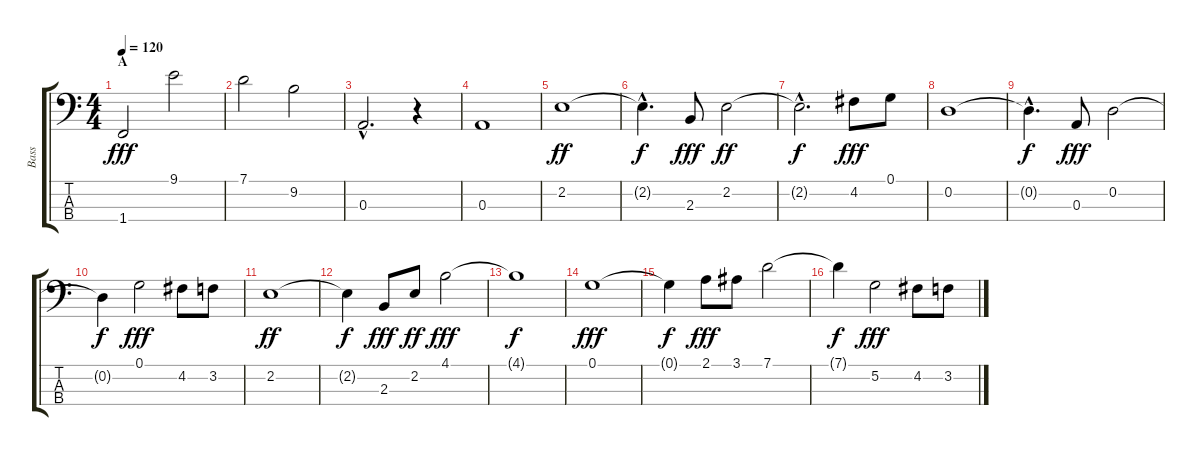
\track ("Bass" "Bass") {instrument electricbassfinger}
\staff {score tabs}
\tuning (G2 D2 A1 E1) {hide}
\ts (4 4)
\section ("" "A")
\tempo 120
\clef f4
\ks c
1.4.2{dy fff instrument electricbassfinger} 9.1.2 |
7.1.2 9.2.2 |
0.3{hac}.2{d} r.4 |
0.3.1 |
2.2.1{dy ff} |
2.2{hac t}.4{d dy f} 2.3.8{dy fff} 2.2.2{dy ff} |
2.2{hac t}.2{d dy f} 4.2.8{dy fff} 0.1.8 |
0.2.1 |
0.2{hac t}.4{d dy f} 0.3.8{dy fff} 0.2.2 |
0.2{t}.4{dy f} 0.1.2{dy fff} 4.2.8 3.2.8 |
2.2.1{dy ff} |
2.2{t}.4{dy f} 2.3.8{dy fff} 2.2.8{dy ff} 4.1.2{dy fff} |
4.1{t}.1{dy f} |
0.1.1{dy fff} |
0.1{t}.4{dy f} 2.1.8{dy fff} 3.1.8 7.1.2 |
7.1{t}.4{dy f} 5.2.2{dy fff} 4.2.8 3.2.8
